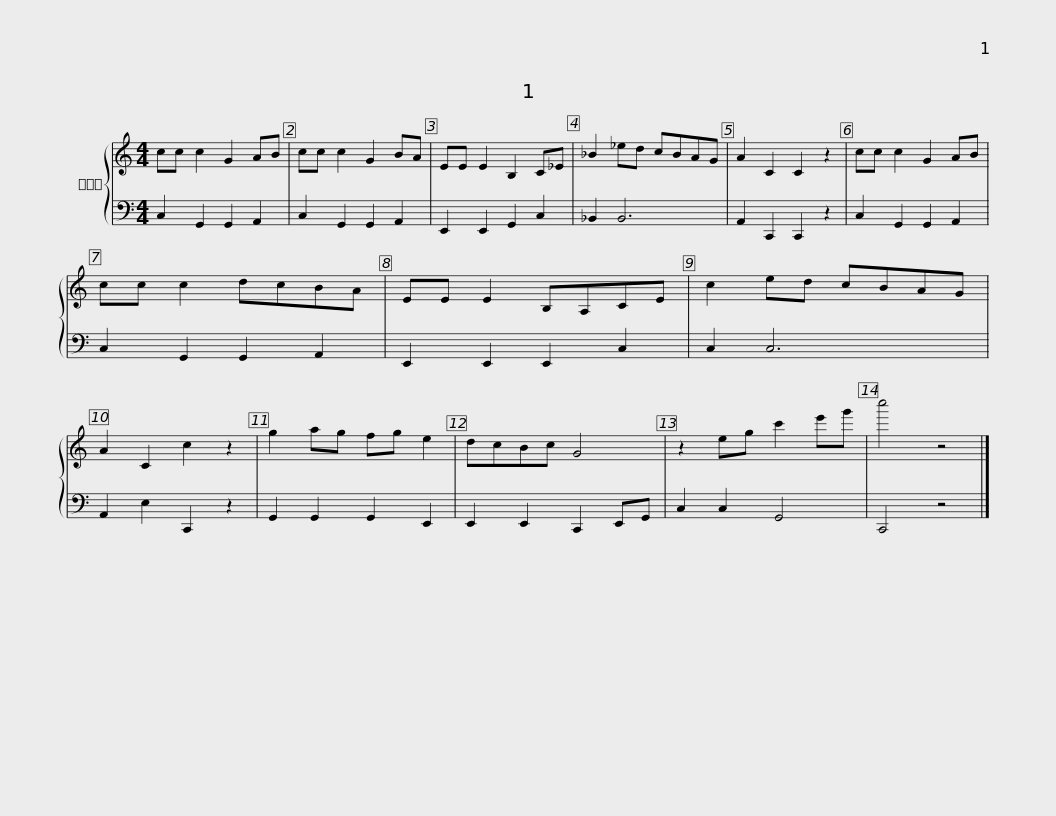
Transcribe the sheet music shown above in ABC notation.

X:1
%%score { 1 | 2 }
L:1/8
M:4/4
I:linebreak $
K:C
V:1 treble
V:2 bass
V:1
 cc c2 G2 AB | cc c2 G2 BA | EE E2 B,2 C_E | _B2 _ed cBAG | A2 C2 C2 z2 | %5
 cc c2 G2 AB |$ cc c2 dcBA | EE E2 B,A,CE | c2 ed cBAG | A2 C2 c2 z2 | %10
 g2 ag fg e2 | dcBc G4 |$ z2 eg c'2 e'g' | c''4 z4 |] %14
V:2
 C,2 G,,2 G,,2 A,,2 | C,2 G,,2 G,,2 A,,2 | E,,2 E,,2 G,,2 C,2 | _B,,2 B,,6 | A,,2 C,,2 C,,2 z2 | %5
 C,2 G,,2 G,,2 A,,2 |$ C,2 G,,2 G,,2 A,,2 | E,,2 E,,2 E,,2 C,2 | C,2 C,6 | A,,2 E,2 C,,2 z2 | %10
 G,,2 G,,2 G,,2 E,,2 | E,,2 E,,2 C,,2 E,,G,, |$ C,2 C,2 G,,4 | C,,4 z4 |] %14
